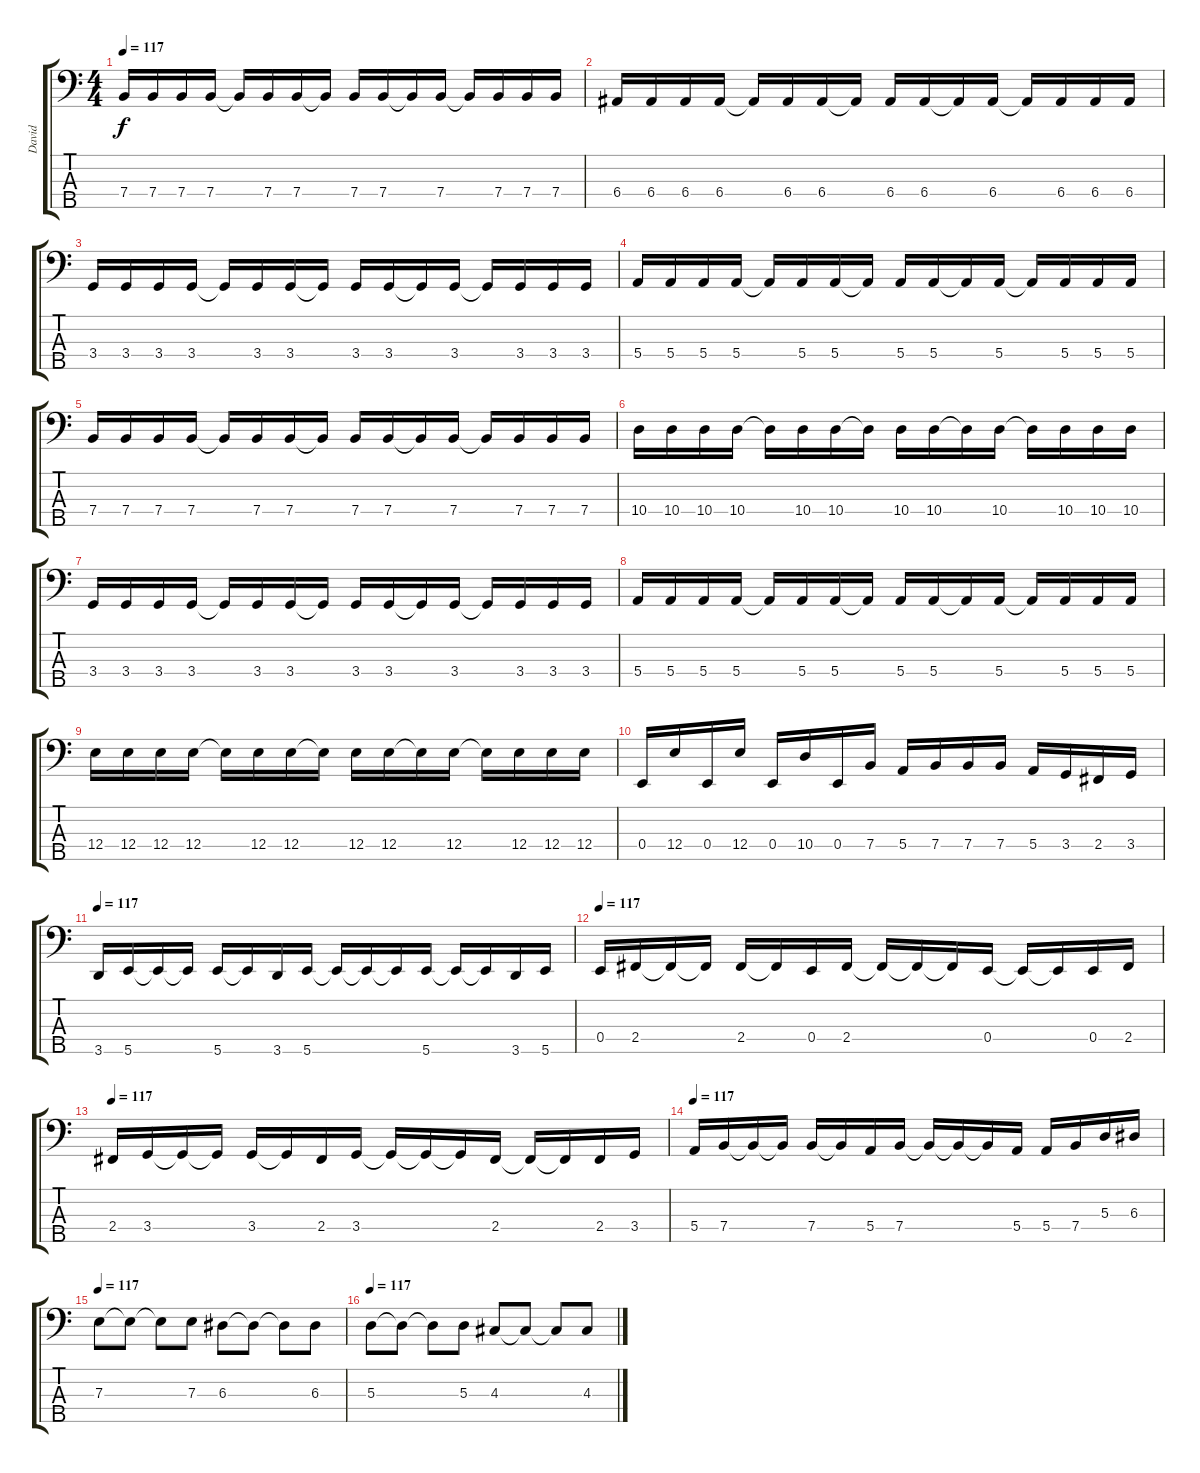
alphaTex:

\track ("David" "David") {instrument electricbasspick}
\staff {score tabs}
\tuning (G2 D2 A1 E1 B0) {hide}
\ts (4 4)
\tempo 117
\clef f4
\ks c
7.4.16{dy f} 7.4.16 7.4.16 7.4.16 7.4{t}.16 7.4.16 7.4.16 7.4{t}.16 7.4.16 7.4.16 7.4{t}.16 7.4.16 7.4{t}.16 7.4.16 7.4.16 7.4.16 |
6.4.16 6.4.16 6.4.16 6.4.16 6.4{t}.16 6.4.16 6.4.16 6.4{t}.16 6.4.16 6.4.16 6.4{t}.16 6.4.16 6.4{t}.16 6.4.16 6.4.16 6.4.16 |
3.4.16 3.4.16 3.4.16 3.4.16 3.4{t}.16 3.4.16 3.4.16 3.4{t}.16 3.4.16 3.4.16 3.4{t}.16 3.4.16 3.4{t}.16 3.4.16 3.4.16 3.4.16 |
5.4.16 5.4.16 5.4.16 5.4.16 5.4{t}.16 5.4.16 5.4.16 5.4{t}.16 5.4.16 5.4.16 5.4{t}.16 5.4.16 5.4{t}.16 5.4.16 5.4.16 5.4.16 |
7.4.16 7.4.16 7.4.16 7.4.16 7.4{t}.16 7.4.16 7.4.16 7.4{t}.16 7.4.16 7.4.16 7.4{t}.16 7.4.16 7.4{t}.16 7.4.16 7.4.16 7.4.16 |
10.4.16 10.4.16 10.4.16 10.4.16 10.4{t}.16 10.4.16 10.4.16 10.4{t}.16 10.4.16 10.4.16 10.4{t}.16 10.4.16 10.4{t}.16 10.4.16 10.4.16 10.4.16 |
3.4.16 3.4.16 3.4.16 3.4.16 3.4{t}.16 3.4.16 3.4.16 3.4{t}.16 3.4.16 3.4.16 3.4{t}.16 3.4.16 3.4{t}.16 3.4.16 3.4.16 3.4.16 |
5.4.16 5.4.16 5.4.16 5.4.16 5.4{t}.16 5.4.16 5.4.16 5.4{t}.16 5.4.16 5.4.16 5.4{t}.16 5.4.16 5.4{t}.16 5.4.16 5.4.16 5.4.16 |
12.4.16 12.4.16 12.4.16 12.4.16 12.4{t}.16 12.4.16 12.4.16 12.4{t}.16 12.4.16 12.4.16 12.4{t}.16 12.4.16 12.4{t}.16 12.4.16 12.4.16 12.4.16 |
0.4.16 12.4.16 0.4.16 12.4.16 0.4.16 10.4.16 0.4.16 7.4.16 5.4.16 7.4.16 7.4.16 7.4.16 5.4.16 3.4.16 2.4.16 3.4.16 |
\tempo 117
3.5.16 5.5.16 5.5{t}.16 5.5{t}.16 5.5.16 5.5{t}.16 3.5.16 5.5.16 5.5{t}.16 5.5{t}.16 5.5{t}.16 5.5.16 5.5{t}.16 5.5{t}.16 3.5.16 5.5.16 |
\tempo 117
0.4.16 2.4.16 2.4{t}.16 2.4{t}.16 2.4.16 2.4{t}.16 0.4.16 2.4.16 2.4{t}.16 2.4{t}.16 2.4{t}.16 0.4.16 0.4{t}.16 0.4{t}.16 0.4.16 2.4.16 |
\tempo 117
2.4.16 3.4.16 3.4{t}.16 3.4{t}.16 3.4.16 3.4{t}.16 2.4.16 3.4.16 3.4{t}.16 3.4{t}.16 3.4{t}.16 2.4.16 2.4{t}.16 2.4{t}.16 2.4.16 3.4.16 |
\tempo 117
5.4.16 7.4.16 7.4{t}.16 7.4{t}.16 7.4.16 7.4{t}.16 5.4.16 7.4.16 7.4{t}.16 7.4{t}.16 7.4{t}.16 5.4.16 5.4.16 7.4.16 5.3.16 6.3.16 |
\tempo 117
7.3.8 7.3{t}.8 7.3{t}.8 7.3.8 6.3.8 6.3{t}.8 6.3{t}.8 6.3.8 |
\tempo 117
5.3.8 5.3{t}.8 5.3{t}.8 5.3.8 4.3.8 4.3{t}.8 4.3{t}.8 4.3.8
